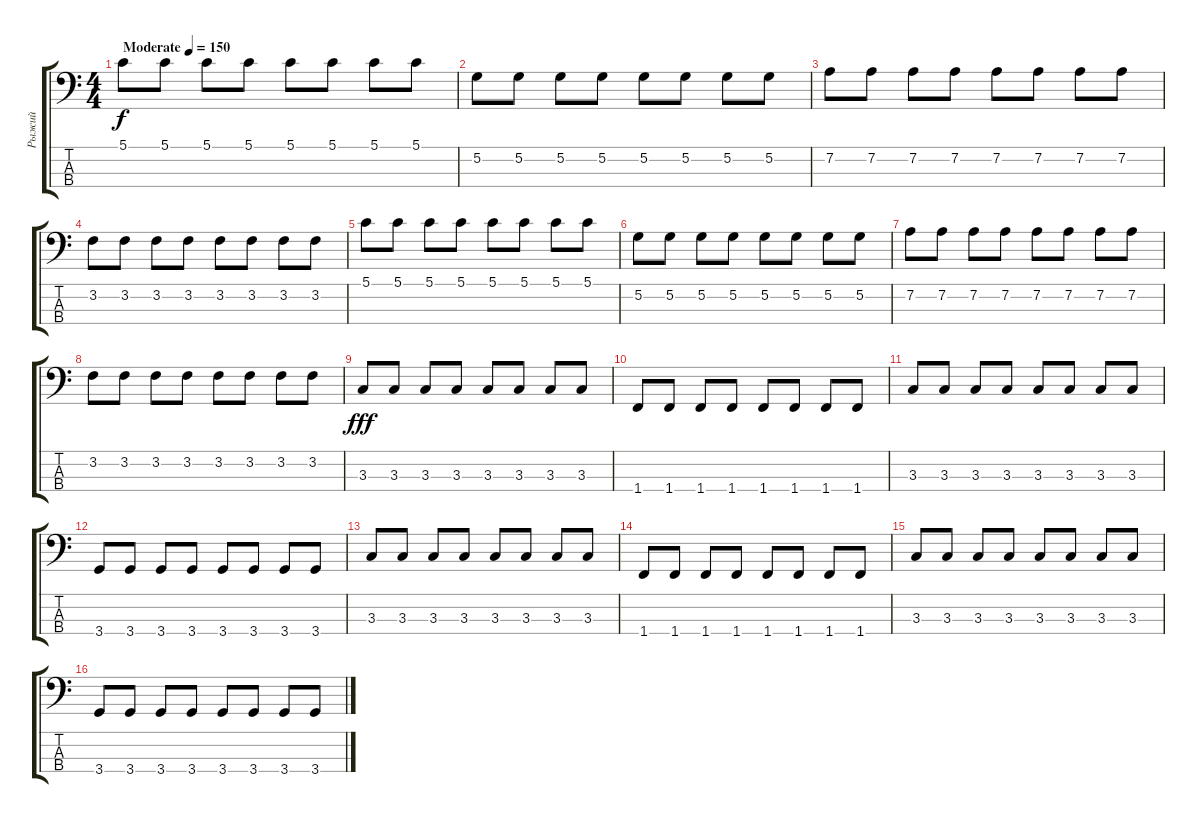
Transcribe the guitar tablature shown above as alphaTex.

\track ("Рыжий" "Рыжий") {instrument electricbassfinger}
\staff {score tabs}
\tuning (G2 D2 A1 E1) {hide}
\ts (4 4)
\tempo (150 "Moderate")
\clef f4
\ks c
5.1.8{dy f instrument electricbassfinger} 5.1.8 5.1.8 5.1.8 5.1.8 5.1.8 5.1.8 5.1.8 |
5.2.8 5.2.8 5.2.8 5.2.8 5.2.8 5.2.8 5.2.8 5.2.8 |
7.2.8 7.2.8 7.2.8 7.2.8 7.2.8 7.2.8 7.2.8 7.2.8 |
3.2.8 3.2.8 3.2.8 3.2.8 3.2.8 3.2.8 3.2.8 3.2.8 |
5.1.8 5.1.8 5.1.8 5.1.8 5.1.8 5.1.8 5.1.8 5.1.8 |
5.2.8 5.2.8 5.2.8 5.2.8 5.2.8 5.2.8 5.2.8 5.2.8 |
7.2.8 7.2.8 7.2.8 7.2.8 7.2.8 7.2.8 7.2.8 7.2.8 |
3.2.8 3.2.8 3.2.8 3.2.8 3.2.8 3.2.8 3.2.8 3.2.8 |
3.3.8{dy fff} 3.3.8 3.3.8 3.3.8 3.3.8 3.3.8 3.3.8 3.3.8 |
1.4.8 1.4.8 1.4.8 1.4.8 1.4.8 1.4.8 1.4.8 1.4.8 |
3.3.8 3.3.8 3.3.8 3.3.8 3.3.8 3.3.8 3.3.8 3.3.8 |
3.4.8 3.4.8 3.4.8 3.4.8 3.4.8 3.4.8 3.4.8 3.4.8 |
3.3.8 3.3.8 3.3.8 3.3.8 3.3.8 3.3.8 3.3.8 3.3.8 |
1.4.8 1.4.8 1.4.8 1.4.8 1.4.8 1.4.8 1.4.8 1.4.8 |
3.3.8 3.3.8 3.3.8 3.3.8 3.3.8 3.3.8 3.3.8 3.3.8 |
3.4.8 3.4.8 3.4.8 3.4.8 3.4.8 3.4.8 3.4.8 3.4.8
